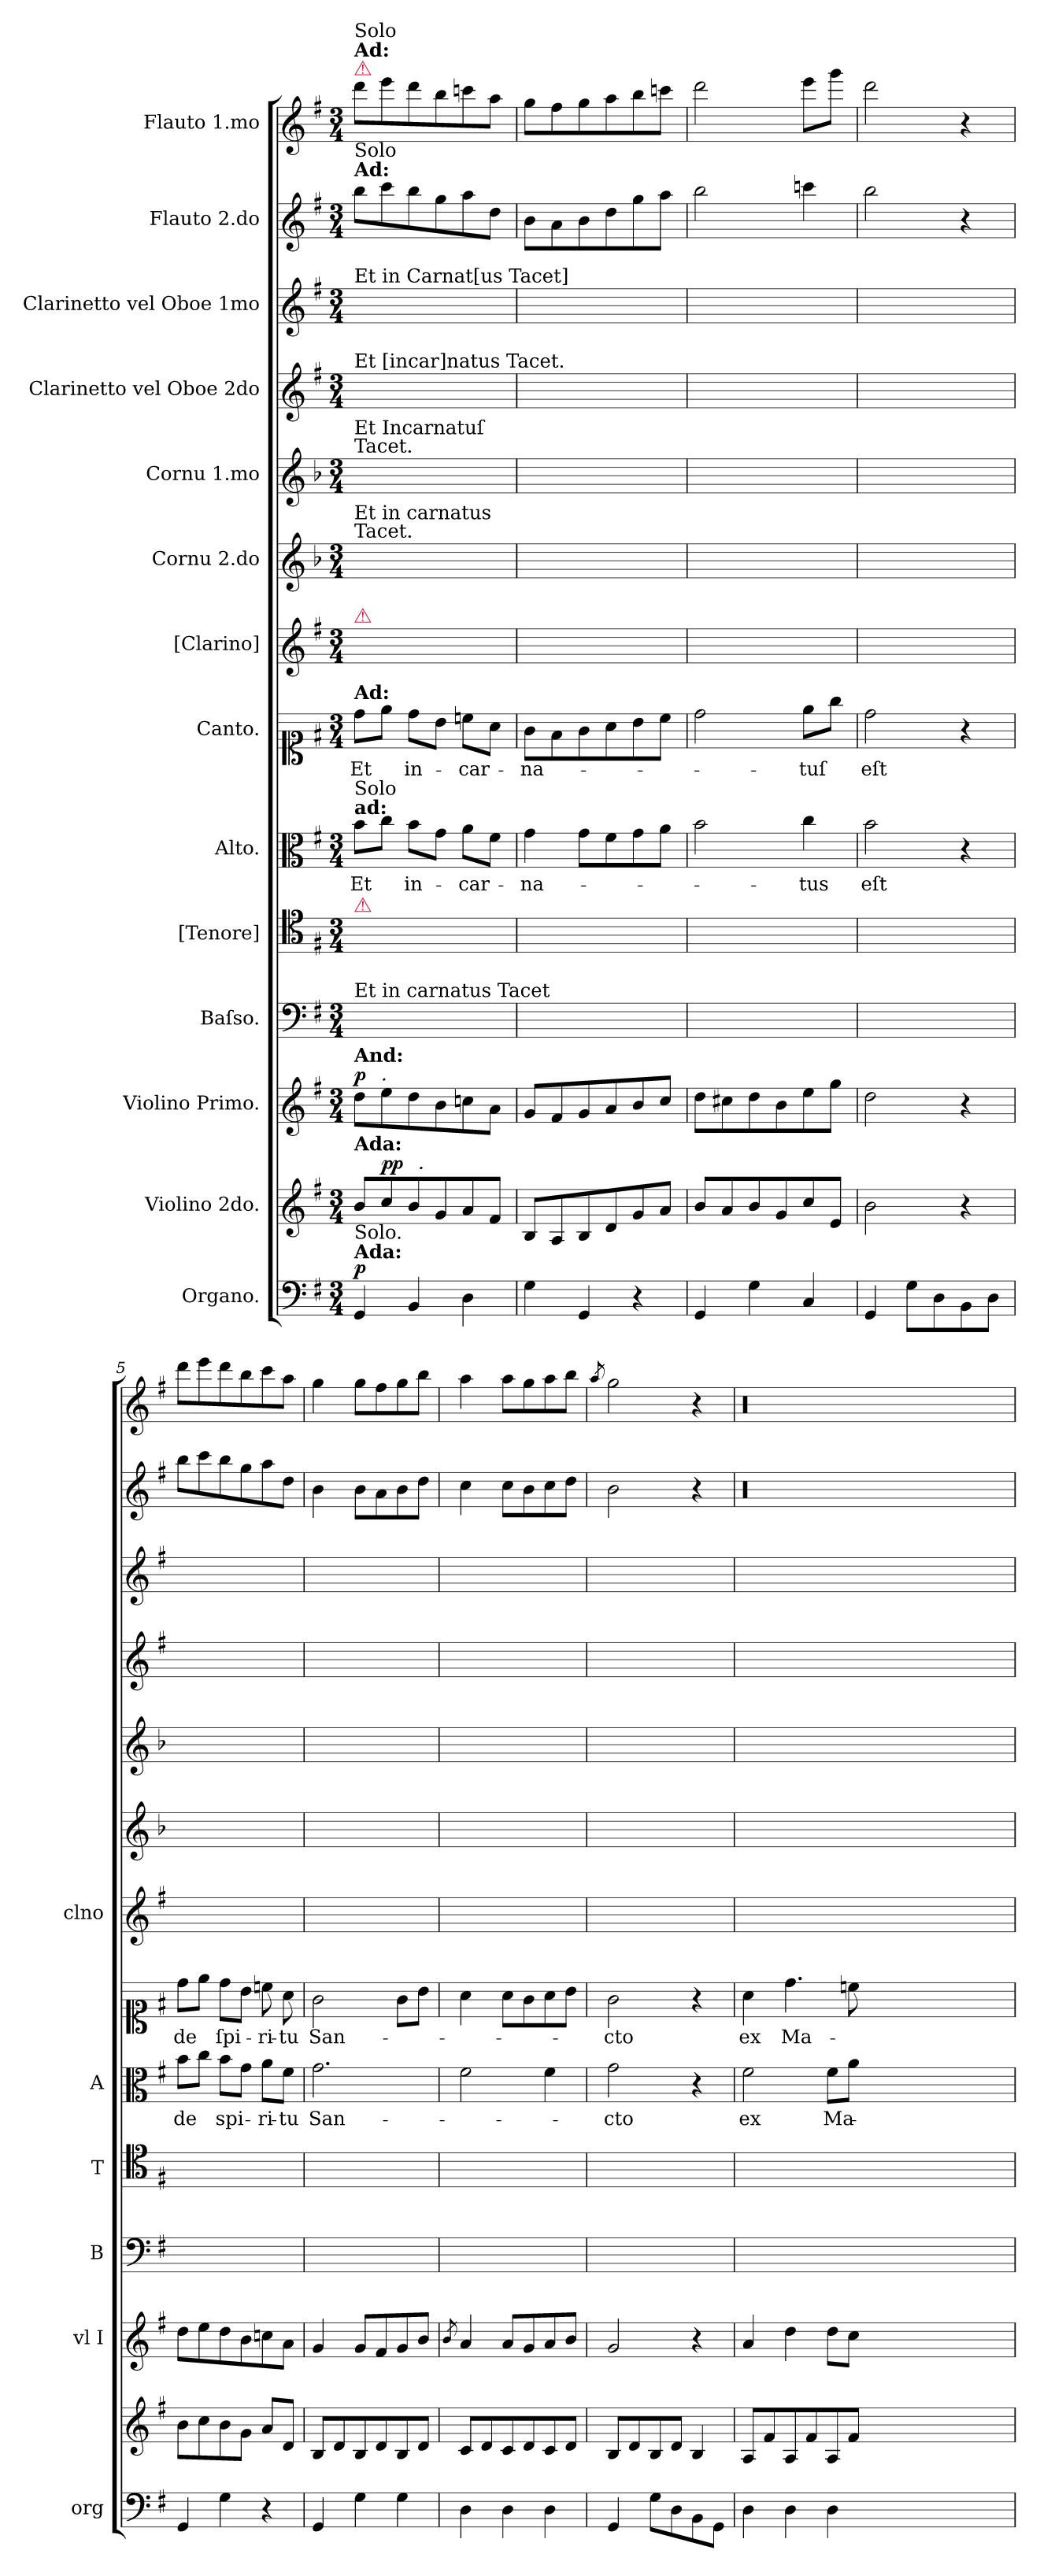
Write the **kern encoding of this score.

**kern	**dynam	**kern	**dynam	**kern	**dynam	**kern	**kern	**kern	**text	**kern	**text	**kern	**kern	**kern	**kern	**kern	**kern	**kern
*part14	*part14	*part13	*part13	*part12	*part12	*part11	*part10	*part9	*part9	*part8	*part8	*part7	*part6	*part5	*part4	*part3	*part2	*part1
*staff14	*staff14	*staff13	*staff13	*staff12	*staff12	*staff11	*staff10	*staff9	*staff9	*staff8	*staff8	*staff7	*staff6	*staff5	*staff4	*staff3	*staff2	*staff1
*I"Organo.	*	*I"Violino 2do.	*	*I"Violino Primo.	*	*I"Baſso.	*I"[Tenore]	*I"Alto.	*	*I"Canto.	*	*I"[Clarino]	*I"Cornu 2.do	*I"Cornu 1.mo	*I"Clarinetto vel Oboe 2do	*I"Clarinetto vel Oboe 1mo	*I"Flauto 2.do	*I"Flauto 1.mo
*I'org	*	*	*	*I'vl I	*	*I'B	*I'T	*I'A	*	*	*	*I'clno	*	*	*	*	*	*
*clefF4	*	*clefG2	*	*clefG2	*	*clefF4	*clefC4	*clefC3	*	*clefC1	*	*clefG2	*clefG2	*clefG2	*clefG2	*clefG2	*clefG2	*clefG2
*	*	*	*	*	*	*	*	*	*	*	*	*	*ITrd-1c-2	*ITrd-1c-2	*	*	*	*
*k[f#]	*	*k[f#]	*	*k[f#]	*	*k[f#]	*k[f#]	*k[f#]	*	*k[f#]	*	*k[f#]	*k[f#]	*k[f#]	*k[f#]	*k[f#]	*k[f#]	*k[f#]
*G:	*	*G:	*	*G:	*	*G:	*G:	*G:	*	*G:	*	*G:	*G:	*G:	*G:	*G:	*G:	*G:
*M3/4	*	*M3/4	*	*M3/4	*	*M3/4	*M3/4	*M3/4	*	*M3/4	*	*M3/4	*M3/4	*M3/4	*M3/4	*M3/4	*M3/4	*M3/4
=1	=1	=1	=1	=1	=1	=1	=1	=1	=1	=1	=1	=1	=1	=1	=1	=1	=1	=1
!	!	!	!	!	!	!	!	!	!	!	!	!	!	!	!	!	!	!LO:TX:a:color=crimson:t=⚠
!	!	!	!	!	!	!	!	!	!	!	!	!	!	!	!	!	!	!LO:TX:a:B:t=Ad&colon;
!	!	!	!	!	!	!	!	!	!	!	!	!	!	!	!	!	!	!LO:TX:a:t=Solo
!	!	!	!	!	!	!	!	!	!	!	!	!	!	!	!	!	!LO:TX:a:B:t=Ad&colon;	!
!	!	!	!	!	!	!	!	!	!	!	!	!	!	!	!	!	!LO:TX:a:t=Solo	!
!	!	!	!	!	!	!	!	!	!	!	!	!	!	!	!	!LO:TX:a:t=Et in Carnat[us Tacet]	!	!
!	!	!	!	!	!	!	!	!	!	!	!	!	!	!	!LO:TX:a:t=Et [incar]natus Tacet.	!	!	!
!	!	!	!	!	!	!	!	!	!	!	!	!	!	!LO:TX:a:t=Et Incarnatuſ\nTacet.	!	!	!	!
!	!	!	!	!	!	!	!	!	!	!	!	!	!LO:TX:a:t=Et in carnatus\nTacet.	!	!	!	!	!
!	!	!	!	!	!	!	!	!	!	!	!	!LO:TX:a:color=crimson:t=⚠	!	!	!	!	!	!
!	!	!	!	!	!	!	!	!	!	!LO:TX:a:B:t=Ad&colon;	!	!	!	!	!	!	!	!
!	!	!	!	!	!	!	!	!LO:TX:a:B:t=ad&colon;	!	!	!	!	!	!	!	!	!	!
!	!	!	!	!	!	!	!	!LO:TX:a:t=Solo	!	!	!	!	!	!	!	!	!	!
!	!	!	!	!	!	!	!LO:TX:a:color=crimson:t=⚠	!	!	!	!	!	!	!	!	!	!	!
!	!	!	!	!	!	!LO:TX:a:t=Et in carnatus Tacet	!	!	!	!	!	!	!	!	!	!	!	!
!	!	!	!	!LO:TX:a:B:t=And&colon;	!	!	!	!	!	!	!	!	!	!	!	!	!	!
!	!	!LO:TX:a:B:t=Ada&colon;	!	!	!	!	!	!	!	!	!	!	!	!	!	!	!	!
!LO:TX:a:B:t=Ada&colon;	!	!	!	!	!	!	!	!	!	!	!	!	!	!	!	!	!	!
!LO:TX:a:t=Solo.	!	!	!	!	!	!	!	!	!	!	!	!	!	!	!	!	!	!
!	!LO:DY:a	!	!	!	!LO:DY:a:t=%s .	!	!	!	!	!	!	!	!	!	!	!	!	!
4GG/	p.	8b/L	.	8dd\L	p	2.ryy	2.ryy	8b\L	Et	8dd\L	Et	2.ryy	2.ryy	2.ryy	2.ryy	2.ryy	8bb\L	8ddd\L
!	!	!	!LO:DY:a:t=%s .	!	!	!	!	!	!	!	!	!	!	!	!	!	!	!
.	.	8cc/	pp	8ee\	.	.	.	8cc\J	.	8ee\J	.	.	.	.	.	.	8ccc\	8eee\
4BB/	.	8b/	.	8dd\	.	.	.	8b\L	in-	8dd\L	in-	.	.	.	.	.	8bb\	8ddd\
.	.	8g/	.	8b\	.	.	.	8g\J	.	8b\J	.	.	.	.	.	.	8gg\	8bb\
4D\	.	8a/	.	8ccn\	.	.	.	8a\L	-car-	8ccn\L	-car-	.	.	.	.	.	8aa\	8cccn\
.	.	8f#/J	.	8a\J	.	.	.	8f#\J	.	8a\J	.	.	.	.	.	.	8dd\J	8aa\J
=2	=2	=2	=2	=2	=2	=2	=2	=2	=2	=2	=2	=2	=2	=2	=2	=2	=2	=2
4G\	.	8B/L	.	8g/L	.	2.ryy	2.ryy	4g\	-na-	8g\L	-na-	2.ryy	2.ryy	2.ryy	2.ryy	2.ryy	8b\L	8gg\L
.	.	8A/	.	8f#/	.	.	.	.	.	8f#\	.	.	.	.	.	.	8a\	8ff#\
4GG/	.	8B/	.	8g/	.	.	.	8g\L	.	8g\	.	.	.	.	.	.	8b\	8gg\
.	.	8d/	.	8a/	.	.	.	8f#\	.	8a\	.	.	.	.	.	.	8dd\	8aa\
4r	.	8g/	.	8b/	.	.	.	8g\	.	8b\	.	.	.	.	.	.	8gg\	8bb\
.	.	8a/J	.	8cc/J	.	.	.	8a\J	.	8cc\J	.	.	.	.	.	.	8aa\J	8cccn\J
=3	=3	=3	=3	=3	=3	=3	=3	=3	=3	=3	=3	=3	=3	=3	=3	=3	=3	=3
4GG/	.	8b/L	.	8dd\L	.	2.ryy	2.ryy	2b\	.	2dd\	.	2.ryy	2.ryy	2.ryy	2.ryy	2.ryy	2bb\	2ddd\
.	.	8a/	.	8cc#X\	.	.	.	.	.	.	.	.	.	.	.	.	.	.
4G\	.	8b/	.	8dd\	.	.	.	.	.	.	.	.	.	.	.	.	.	.
.	.	8g/	.	8b\	.	.	.	.	.	.	.	.	.	.	.	.	.	.
4C/	.	8cc/	.	8ee\	.	.	.	4cc\	-tus	8ee\L	-tuſ	.	.	.	.	.	4cccn\	8eee\L
.	.	8e/J	.	8gg\J	.	.	.	.	.	8gg\J	.	.	.	.	.	.	.	8ggg\J
=4	=4	=4	=4	=4	=4	=4	=4	=4	=4	=4	=4	=4	=4	=4	=4	=4	=4	=4
4GG/	.	2b\	.	2dd\	.	2.ryy	2.ryy	2b\	eſt	2dd\	eſt	2.ryy	2.ryy	2.ryy	2.ryy	2.ryy	2bb\	2ddd\
8G\L	.	.	.	.	.	.	.	.	.	.	.	.	.	.	.	.	.	.
8D\	.	.	.	.	.	.	.	.	.	.	.	.	.	.	.	.	.	.
8BB\	.	4r	.	4r	.	.	.	4r	.	4r	.	.	.	.	.	.	4r	4r
8D\J	.	.	.	.	.	.	.	.	.	.	.	.	.	.	.	.	.	.
=5	=5	=5	=5	=5	=5	=5	=5	=5	=5	=5	=5	=5	=5	=5	=5	=5	=5	=5
4GG/	.	8b\L	.	8dd\L	.	2.ryy	2.ryy	8b\L	de	8dd\L	de	2.ryy	2.ryy	2.ryy	2.ryy	2.ryy	8bb\L	8ddd\L
.	.	8cc\	.	8ee\	.	.	.	8cc\J	.	8ee\J	.	.	.	.	.	.	8ccc\	8eee\
4G\	.	8b\	.	8dd\	.	.	.	8b\L	spi-	8dd\L	ſpi-	.	.	.	.	.	8bb\	8ddd\
.	.	8g\J	.	8b\	.	.	.	8g\J	.	8b\J	.	.	.	.	.	.	8gg\	8bb\
4r	.	8a/L	.	8ccn\	.	.	.	8a\L	-ri-	8ccn\	-ri-	.	.	.	.	.	8aa\	8ccc\
.	.	8d/J	.	8a\J	.	.	.	8f#\J	-tu	8a\	-tu	.	.	.	.	.	8dd\J	8aa\J
=6	=6	=6	=6	=6	=6	=6	=6	=6	=6	=6	=6	=6	=6	=6	=6	=6	=6	=6
4GG/	.	8B/L	.	4g/	.	2.ryy	2.ryy	2.g\	San-	2g\	San-	2.ryy	2.ryy	2.ryy	2.ryy	2.ryy	4b\	4gg\
.	.	8d/	.	.	.	.	.	.	.	.	.	.	.	.	.	.	.	.
4G\	.	8B/	.	8g/L	.	.	.	.	.	.	.	.	.	.	.	.	8b\L	8gg\L
.	.	8d/	.	8f#/	.	.	.	.	.	.	.	.	.	.	.	.	8a\	8ff#\
4G\	.	8B/	.	8g/	.	.	.	.	.	8g\L	.	.	.	.	.	.	8b\	8gg\
.	.	8d/J	.	8b/J	.	.	.	.	.	8b\J	.	.	.	.	.	.	8dd\J	8bb\J
=7	=7	=7	=7	=7	=7	=7	=7	=7	=7	=7	=7	=7	=7	=7	=7	=7	=7	=7
.	.	.	.	8qb/	.	.	.	.	.	.	.	.	.	.	.	.	.	.
4D\	.	8c/L	.	4a/	.	2.ryy	2.ryy	2f#\	.	4a\	.	2.ryy	2.ryy	2.ryy	2.ryy	2.ryy	4cc\	4aa\
.	.	8d/	.	.	.	.	.	.	.	.	.	.	.	.	.	.	.	.
4D\	.	8c/	.	8a/L	.	.	.	.	.	8a\L	.	.	.	.	.	.	8cc\L	8aa\L
.	.	8d/	.	8g/	.	.	.	.	.	8g\	.	.	.	.	.	.	8b\	8gg\
4D\	.	8c/	.	8a/	.	.	.	4f#\	.	8a\	.	.	.	.	.	.	8cc\	8aa\
.	.	8d/J	.	8b/J	.	.	.	.	.	8b\J	.	.	.	.	.	.	8dd\J	8bb\J
=8	=8	=8	=8	=8	=8	=8	=8	=8	=8	=8	=8	=8	=8	=8	=8	=8	=8	=8
.	.	.	.	.	.	.	.	.	.	.	.	.	.	.	.	.	.	8qaa/
4GG/	.	8B/L	.	2g/	.	2.ryy	2.ryy	2g\	-cto	2g\	-cto	2.ryy	2.ryy	2.ryy	2.ryy	2.ryy	2b\	2gg\
.	.	8d/	.	.	.	.	.	.	.	.	.	.	.	.	.	.	.	.
8G\L	.	8B/	.	.	.	.	.	.	.	.	.	.	.	.	.	.	.	.
8D\	.	8d/J	.	.	.	.	.	.	.	.	.	.	.	.	.	.	.	.
8BB\	.	4B/	.	4r	.	.	.	4r	.	4r	.	.	.	.	.	.	4r	4r
8GG\J	.	.	.	.	.	.	.	.	.	.	.	.	.	.	.	.	.	.
=9	=9	=9	=9	=9	=9	=9	=9	=9	=9	=9	=9	=9	=9	=9	=9	=9	=9	=9
!	!	!	!	!	!	!	!	!	!	!	!	!	!	!	!	!	!LO:N:vis=00	!LO:N:vis=00
4D\	.	8A/L	.	4a/	.	2.ryy	2.ryy	2f#\	ex	4a\	ex	2.ryy	2.ryy	2.ryy	2.ryy	2.ryy	0.r	0.r
.	.	8f#/	.	.	.	.	.	.	.	.	.	.	.	.	.	.	.	.
4D\	.	8A/	.	4dd\	.	.	.	.	.	4.dd\	Ma-	.	.	.	.	.	.	.
.	.	8f#/	.	.	.	.	.	.	.	.	.	.	.	.	.	.	.	.
4D\	.	8A/	.	8dd\L	.	.	.	8f#\L	Ma-	.	.	.	.	.	.	.	.	.
.	.	8f#/J	.	8cc\J	.	.	.	8a\J	.	8ccn\	.	.	.	.	.	.	.	.
0ryy	.	0ryy	.	0ryy	.	0ryy	0ryy	0ryy	.	0ryy	.	0ryy	0ryy	0ryy	0ryy	0ryy	.	.
4ryy	.	4ryy	.	4ryy	.	4ryy	4ryy	4ryy	.	4ryy	.	4ryy	4ryy	4ryy	4ryy	4ryy	.	.
=	=	=	=	=	=	=	=	=	=	=	=	=	=	=	=	=	=	=
*-	*-	*-	*-	*-	*-	*-	*-	*-	*-	*-	*-	*-	*-	*-	*-	*-	*-	*-
